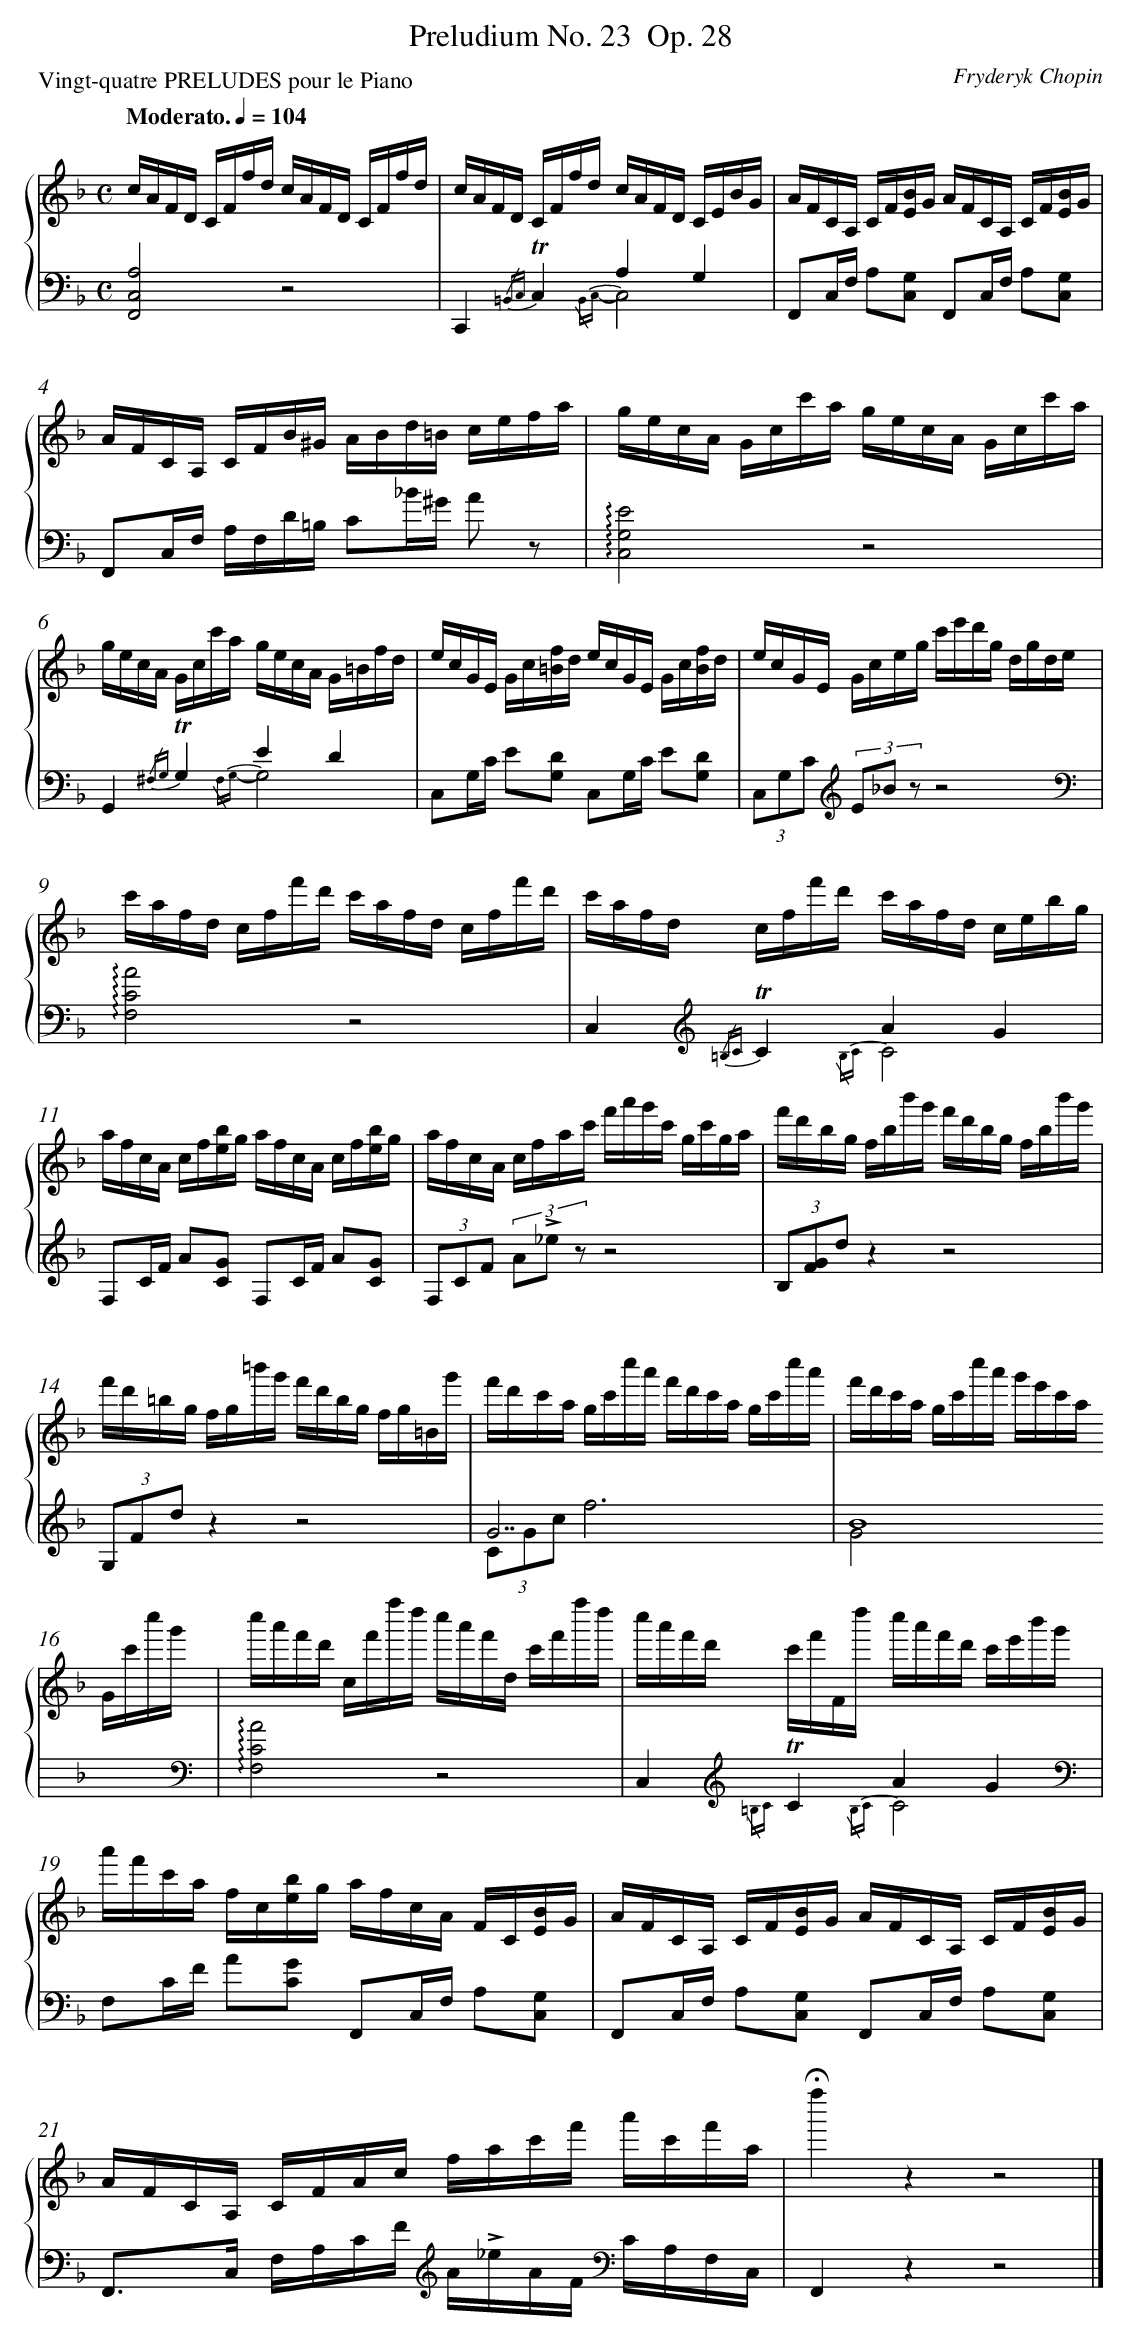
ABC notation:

X:1
T: Preludium No. 23	 Op. 28
C: Fryderyk Chopin
L: 1/16
M: C
P: Vingt-quatre PRELUDES pour le Piano
Q: "Moderato." 1/4=104
%%staves {1 2}
V: 1 clef=treble
V: 2 clef=bass
K: F
[V:1] cAFD CFfd cAFD CFfd |
[V:2] [A,8C,8F,,8]z8 |
[V:1] cAFD CFfd cAFD CEBG |
[V:2] C,,4{/=B,,C,}!trill!C,4A,4G,4 & x8{/B,,C,-}C,8 |
[V:1] AFCA, CF[BE]G AFCA, CF[BE]G |
[V:2] F,,2C,F, A,2[G,2C,2] F,,2C,F, A,2[G,2C,2] |
[V:1] AFCA, CFB^G ABd=B cefa |
[V:2] F,,2C,F, A,F,D=B, C2_B^G A2 z2 |
[V:1] gecA Gcc'a gecA Gcc'a |
[V:2] !arpeggio![E8G,8C,8]z8 |
[V:1] gecA Gcc'a gecA G=Bfd |
[V:2] G,,4{/^F,G,}!trill!G,4E4D4 & x8{/F,G,-}G,8 |
[V:1] ecGE Gc[f=B]d ecGE Gc[fB]d |
[V:2] C,2G,C E2[D2G,2] C,2G,C E2[D2G,2] |
[V:1] ecGE Gceg c'e'd'g dgde |
[V:2] (3C,2G,2C2[K:clef=treble] (3E2_B2 z2z8[K:clef=bass] |
[V:1] c'afd cff'd' c'afd cff'd' |
[V:2] !arpeggio![A8C8F,8]z8 |
[V:1] c'afd cff'd' c'afd cebg |
[V:2] C,4[K:clef=treble]{/=B,C}!trill!C4A4G4 & x4x4{/B,C}C8 |
[V:1] afcA cf[be]g afcA cf[be]g |
[V:2] F,2CF A2[G2C2] F,2CF A2[G2C2] |
[V:1] afcA cfac' f'a'g'c' gc'ga |
[V:2] (3F,2C2F2 (3A2!accent!_e2 z2z8 |
[V:1] f'd'bg fbb'g' f'd'bg fbb'g' |
[V:2] (3B,2[G2F2]d2z4z8 |
[V:1] f'd'=bg fg=b'g' f'd'bg fg=Bg' |
[V:2] (3G,2F2d2z4z8 |
[V:1] f'd'c'a gc'c''a' f'd'c'a gc'c''a' |
[V:2] G14x2 & (3C2G2c2f12 |
[V:1] f'd'c'a gc'c''a' g'e'c'a Gc'c''g' |
[V:2] B16[K:clef=bass] & G8x2 x2x4 |
[V:1] c''a'f'd' cf'f''d'' c''a'f'd c'f'f''d'' |
[V:2] !arpeggio![A8C8F,8]z8 |
[V:1] c''a'f'd' c'f'Fd'' c''a'f'd' c'e'b'g' |
[V:2] C,4[K:clef=treble]!trill!C4A4G4[K:clef=bass] & x4{/=B,C}x4{/B,C}C8 |
[V:1] a'f'c'a fc[be]g afcA FC[BE]G |
[V:2] F,2CF A2[G2C2] F,,2C,F, A,2[G,2C,2] |
[V:1] AFCA, CF[BE]G AFCA, CF[BE]G |
[V:2] F,,2C,F, A,2[G,2C,2] F,,2C,F, A,2[G,2C,2] |
[V:1] AFCA, CFAc fac'f' a'c'f'a |
[V:2] F,,2>C,2 F,A,CF[K:clef=treble] A!accent!_eAF[K:clef=bass] CA,F,C, |
[V:1] !fermata!f''4z4z8 |]
[V:2] F,,4z4z8 |]
